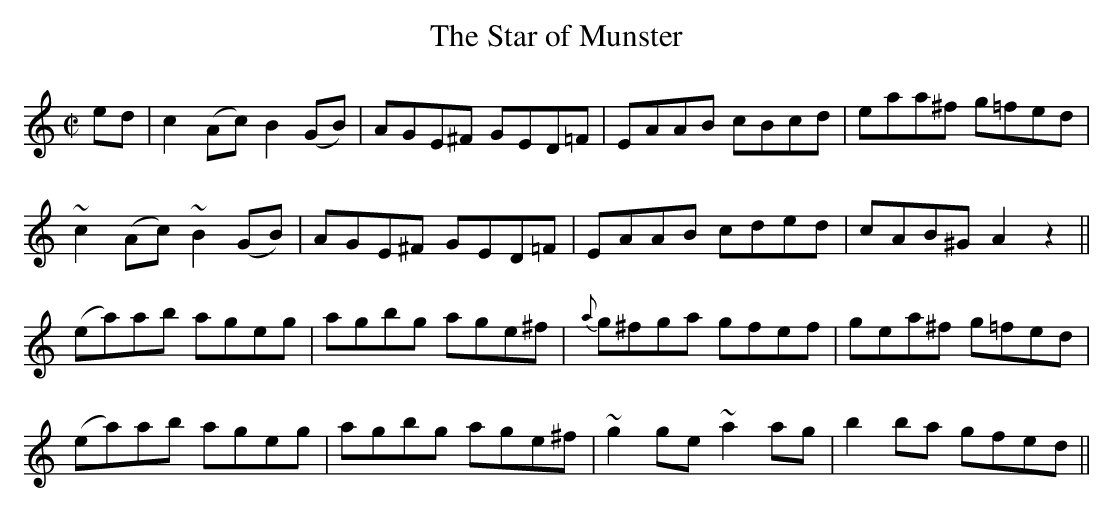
X:1
T: The Star of Munster
M: C|
L: 1/8
K: C
ed|c2(Ac)B2(GB)|AGE^F GED=F|EAAB cBcd|eaa^f g=fed|
~c2(Ac)~B2(GB)|AGE^F GED=F|EAAB cded|cAB^GA2z2||
(ea)ab ageg|agbg age^f|{a}g^fga gfef|gea^f g=fed|
(ea)ab ageg|agbg age^f|~g2ge~a2ag|b2ba gfed||
